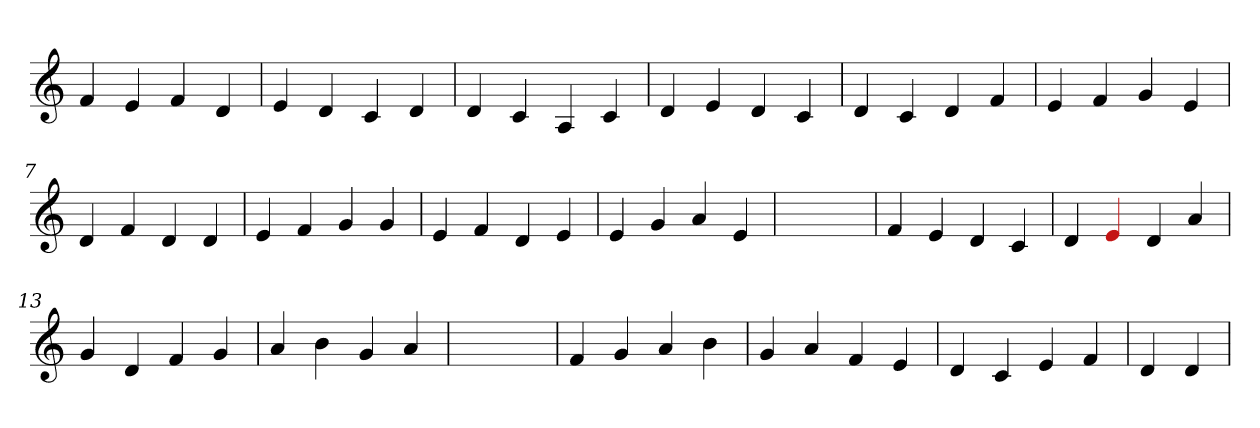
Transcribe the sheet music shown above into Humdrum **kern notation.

**kern
*part1
*staff1
*clefG2
=1
4f
4e
4f
4d
=2
4e
4d
4c
4d
=3
4d
4c
4A
4c
=4
4d
4e
4d
4c
=5
4d
4c
4d
4f
=6
4e
4f
4g
4e
=7
4d
4f
4d
4d
=8
4e
4f
4g
4g
=9
4e
4f
4d
4e
=10
4e
4g
4a
4e
=11
1ryy
=11
4f
4e
4d
4c
=12
4d
4Re
4d
4a
=13
4g
4d
4f
4g
=14
4a
4b
4g
4a
=15
1ryy
=15
4f
4g
4a
4b
=16
4g
4a
4f
4e
=17
4d
4c
4e
4f
=18
4d
4d
=
*-
